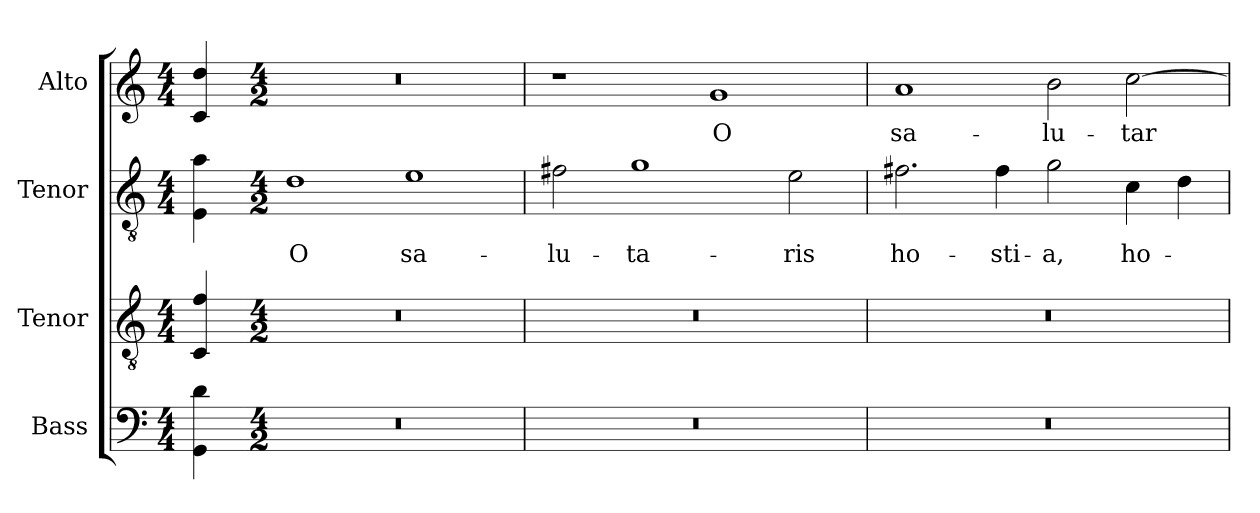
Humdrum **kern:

**kern	**kern	**kern	**text	**kern	**text
*part4	*part3	*part2	*part2	*part1	*part1
*staff4	*staff3	*staff2	*staff2	*staff1	*staff1
*I"Bass	*I"Tenor	*I"Tenor	*	*I"Alto	*
*I'B.	*I'T.	*I'T.	*	*	*
!!LO:PB:g=z
*clefF4	*clefGv2	*clefGv2	*	*clefG2	*
*	*ITrd7c12	*ITrd7c12	*	*	*
*k[]	*k[]	*k[]	*	*k[]	*
*C:	*C:	*C:	*	*C:	*
*M4/4	*M4/4	*M4/4	*	*M4/4	*
=	=	=	=	=	=
4GGi\ 4di	4CCi/ 4Fi	4EEi\ 4Ai	.	4ci/ 4ddi	.
=1-	=1-	=1-	=1-	=1-	=1-
*M4/2	*M4/2	*M4/2	*	*M4/2	*
!LO:N:vis=1	!LO:N:vis=1	!	!	!	!
!	!	!	!LO:LY:b:color=#000000	!LO:N:vis=1	!
0r	0r	1Di	O	0r	.
!	!	!	!LO:LY:b:color=#000000	!	!
.	.	1Ei	sa-	.	.
=2	=2	=2	=2	=2	=2
!LO:N:vis=1	!LO:N:vis=1	!	!	!	!
!	!	!	!LO:LY:b:color=#000000	!	!
0r	0r	2F#Xi\	-lu-	1r	.
!	!	!	!LO:LY:b:color=#000000	!	!
.	.	1Gi	-ta-	.	.
!	!	!	!	!	!LO:LY:b:color=#000000
.	.	.	.	1gi	O
!	!	!	!LO:LY:b:color=#000000	!	!
.	.	2Ei\	-ris	.	.
=3	=3	=3	=3	=3	=3
!LO:N:vis=1	!LO:N:vis=1	!	!	!	!
!	!	!	!LO:LY:b:color=#000000	!	!
!	!	!	!	!	!LO:LY:b:color=#000000
0r	0r	2.F#Xi\	ho-	1ai	sa-
!	!	!	!LO:LY:b:color=#000000	!	!
.	.	4F#i\	-sti-	.	.
!	!	!	!LO:LY:b:color=#000000	!	!
!	!	!	!	!	!LO:LY:b:color=#000000
.	.	2Gi\	-a,	2bi\	-lu-
!	!	!	!LO:LY:b:color=#000000	!	!
!	!	!	!	!	!LO:LY:b:color=#000000
.	.	4Ci\	ho-	[2cci\	-tar-
.	.	4Di\	.	.	.
=	=	=	=	=	=
*-	*-	*-	*-	*-	*-
